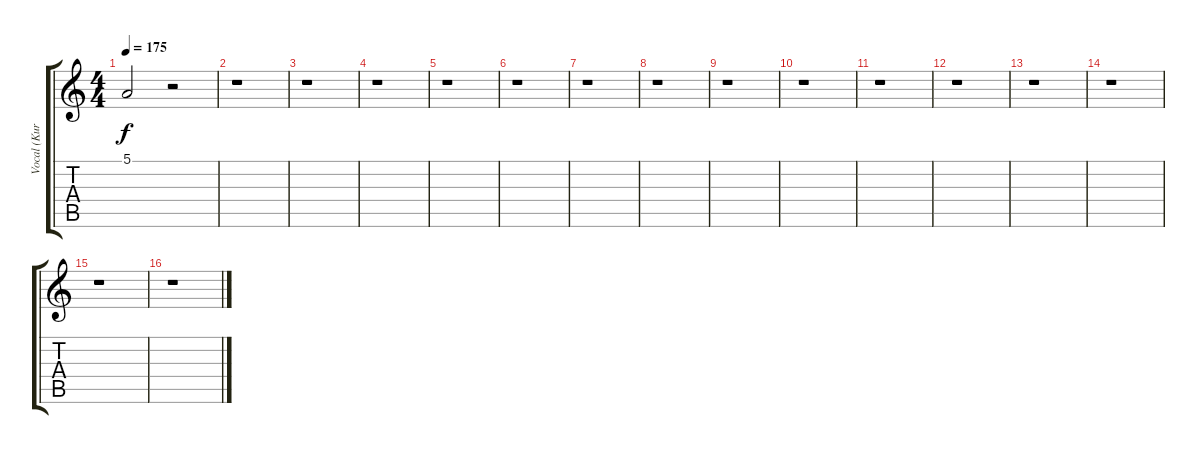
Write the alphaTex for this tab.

\track ("Vocal (Kuroneko)" "Vocal (Kur") {instrument viola}
\staff {score tabs}
\tuning (E4 B3 G3 D3 A2 E2) {hide}
\ts (4 4)
\tempo 175
\clef g2
\ks c
5.1{t}.2{dy f} r.2 |
r.1 |
r.1 |
r.1 |
r.1 |
r.1 |
r.1 |
r.1 |
r.1 |
r.1 |
r.1 |
r.1 |
r.1 |
r.1 |
r.1 |
r.1
